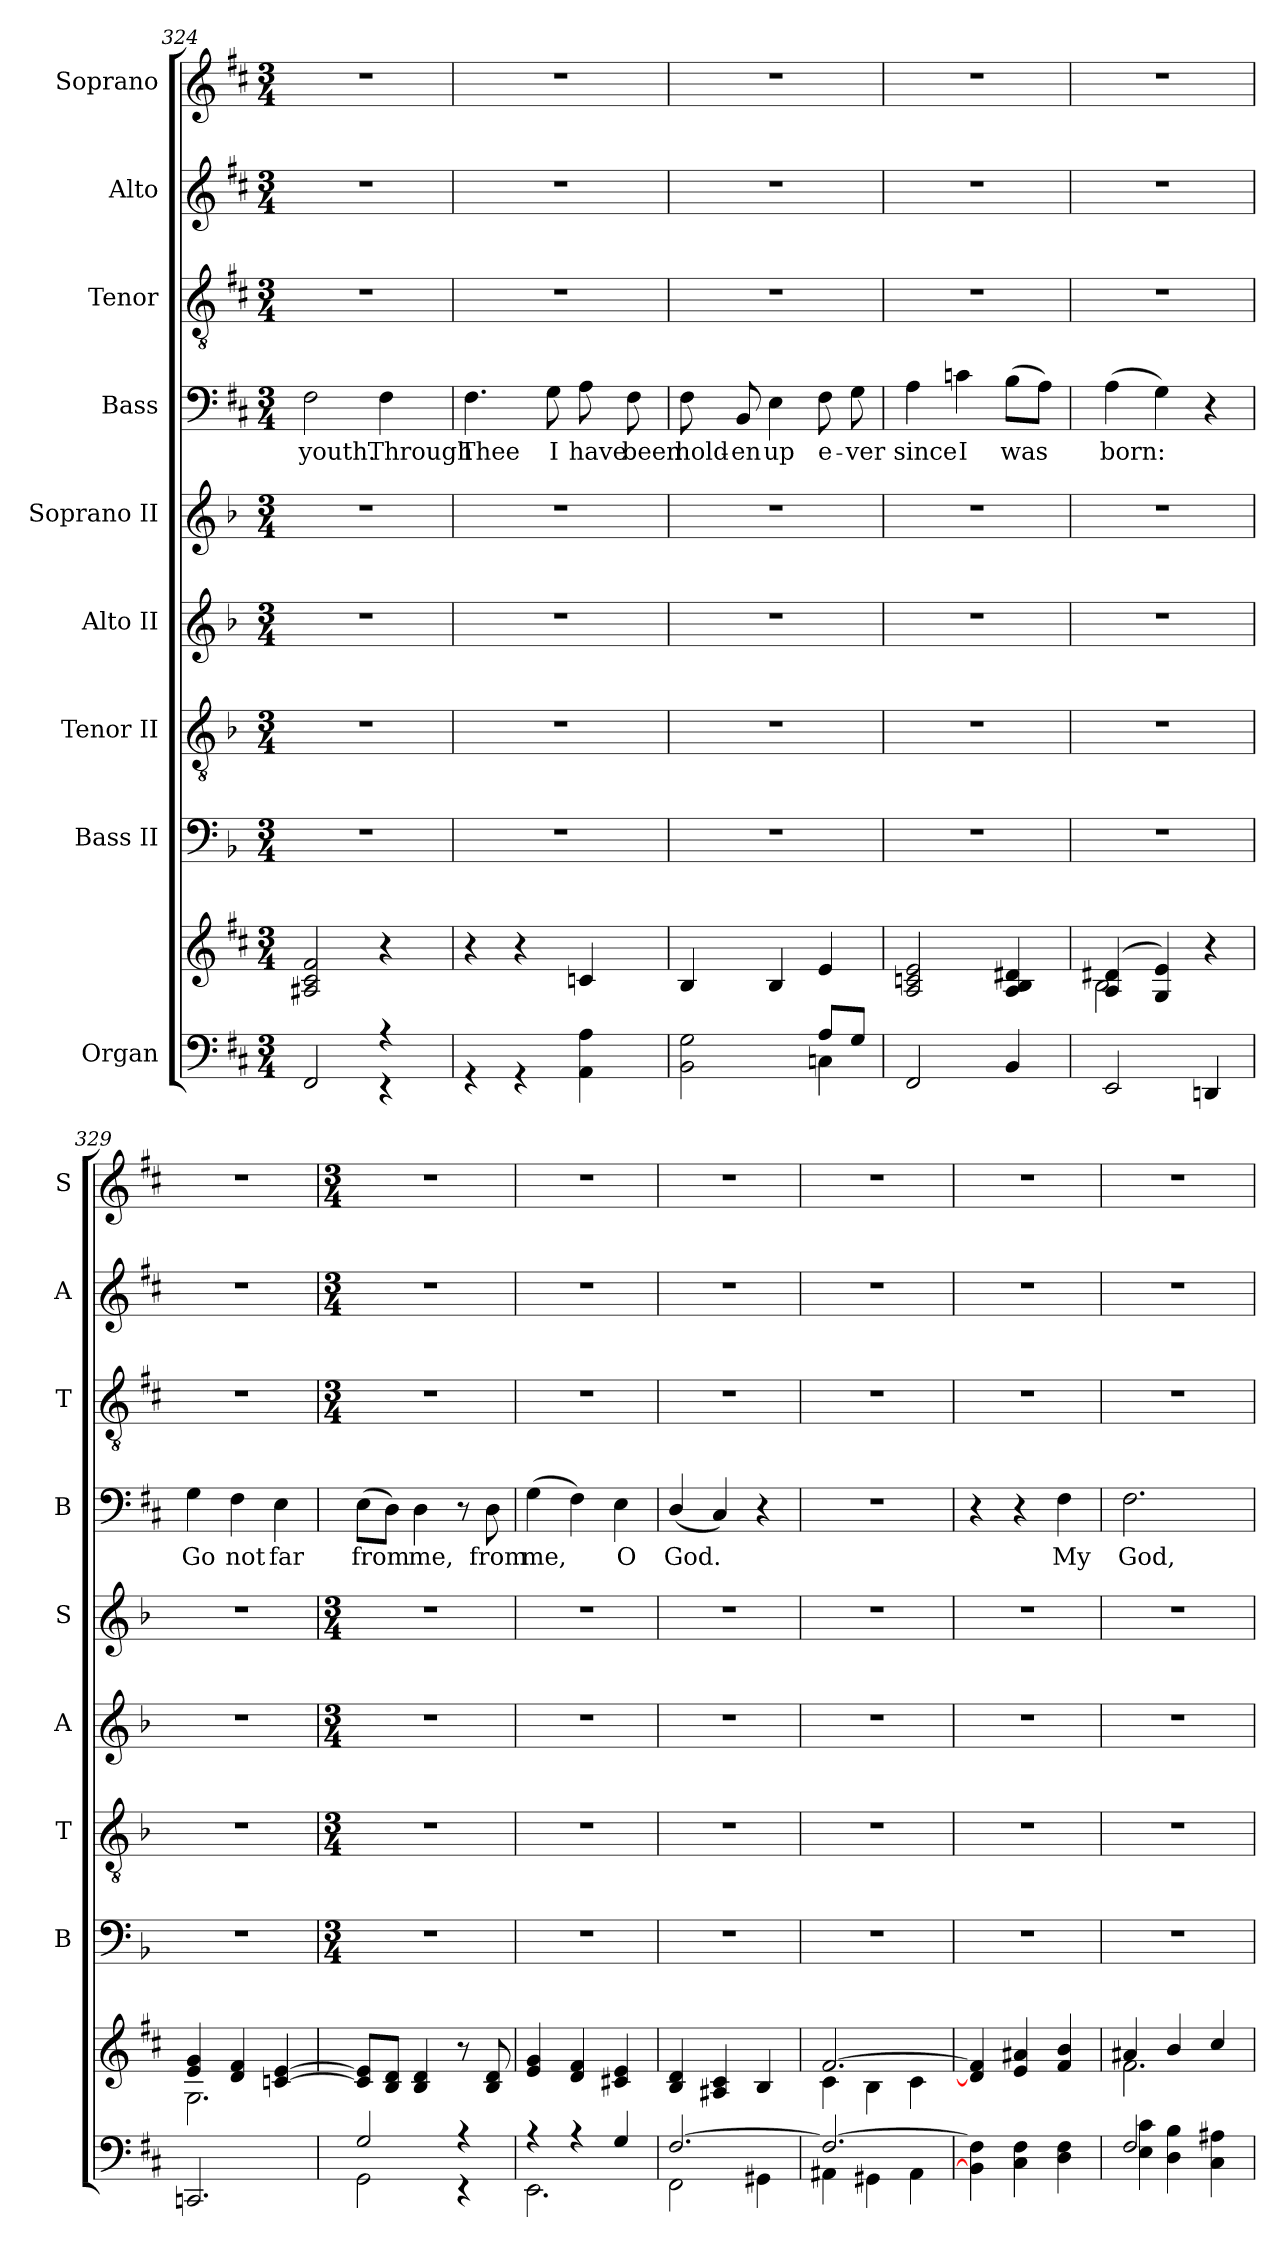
**kern	**kern	**kern	**kern	**kern	**kern	**kern	**text	**kern	**kern	**kern
*part9	*part9	*part8	*part7	*part6	*part5	*part4	*part4	*part3	*part2	*part1
*staff10	*staff9	*staff8	*staff7	*staff6	*staff5	*staff4	*staff4	*staff3	*staff2	*staff1
*I"Organ	*	*I"Bass II	*I"Tenor II	*I"Alto II	*I"Soprano II	*I"Bass	*	*I"Tenor	*I"Alto	*I"Soprano
*	*	*I'B	*I'T	*I'A	*I'S	*I'B	*	*I'T	*I'A	*I'S
!!LO:LB:g=z
*clefF4	*clefG2	*clefF4	*clefGv2	*clefG2	*clefG2	*clefF4	*	*clefGv2	*clefG2	*clefG2
*k[f#c#]	*k[f#c#]	*k[b-]	*k[b-]	*k[b-]	*k[b-]	*k[f#c#]	*	*k[f#c#]	*k[f#c#]	*k[f#c#]
*D:	*D:	*F:	*F:	*F:	*F:	*D:	*	*D:	*D:	*D:
*M3/4	*M3/4	*M3/4	*M3/4	*M3/4	*M3/4	*M3/4	*	*M3/4	*M3/4	*M3/4
=324	=324	=324	=324	=324	=324	=324	=324	=324	=324	=324
*^	*	*	*	*	*	*	*	*	*	*
!	!	!	!	!	!	!	!	!LO:LY:b	!	!	!
2ryy	2FF#/	2A#X 2c# 2f#	2.r	2.r	2.r	2.r	2F#	youth.	2.r	2.r	2.r
!	!	!	!	!	!	!	!	!LO:LY:b	!	!	!
4r	4r	4r	.	.	.	.	4F#	Through	.	.	.
=325	=325	=325	=325	=325	=325	=325	=325	=325	=325	=325	=325
!	!	!	!	!	!	!	!	!LO:LY:b	!	!	!
2.ryy	4r	4r	2.r	2.r	2.r	2.r	4.F#	Thee	2.r	2.r	2.r
.	4r	4r	.	.	.	.	.	.	.	.	.
!	!	!	!	!	!	!	!	!LO:LY:b	!	!	!
.	.	.	.	.	.	.	8G	I	.	.	.
!	!	!	!	!	!	!	!	!LO:LY:b	!	!	!
.	4AA\ 4A\	4cn	.	.	.	.	8A	have	.	.	.
!	!	!	!	!	!	!	!	!LO:LY:b	!	!	!
.	.	.	.	.	.	.	8F#	been	.	.	.
=326	=326	=326	=326	=326	=326	=326	=326	=326	=326	=326	=326
!	!	!	!	!	!	!	!	!LO:LY:b	!	!	!
2ryy	2BB\ 2G\	4B	2.r	2.r	2.r	2.r	8F#	hold-	2.r	2.r	2.r
!	!	!	!	!	!	!	!	!LO:LY:b	!	!	!
.	.	.	.	.	.	.	8BB	-en	.	.	.
!	!	!	!	!	!	!	!	!LO:LY:b	!	!	!
.	.	4B	.	.	.	.	4E	up	.	.	.
!	!	!	!	!	!	!	!	!LO:LY:b	!	!	!
8A/L	4Cn\	4e	.	.	.	.	8F#	e-	.	.	.
!	!	!	!	!	!	!	!	!LO:LY:b	!	!	!
8G/J	.	.	.	.	.	.	8G	-ver	.	.	.
=327	=327	=327	=327	=327	=327	=327	=327	=327	=327	=327	=327
!	!	!	!	!	!	!	!	!LO:LY:b	!	!	!
2.ryy	2FF#/	2A 2cn 2e	2.r	2.r	2.r	2.r	4A	since	2.r	2.r	2.r
!	!	!	!	!	!	!	!	!LO:LY:b	!	!	!
.	.	.	.	.	.	.	4cn	I	.	.	.
!	!	!	!	!	!	!	!	!LO:LY:b	!	!	!
.	4BB/	4A 4B 4d#X	.	.	.	.	(>8BL	was	.	.	.
.	.	.	.	.	.	.	8AJ)	.	.	.	.
=328	=328	=328	=328	=328	=328	=328	=328	=328	=328	=328	=328
*	*	*^	*	*	*	*	*	*	*	*	*
!	!	!	!	!	!	!	!	!	!LO:LY:b	!	!	!
2ryy	2EE/	(>4A 4d#X	2B\	2.r	2.r	2.r	2.r	(>4A	born:	2.r	2.r	2.r
.	.	4G 4e)	.	.	.	.	.	4G)	.	.	.	.
4ryy	4DDn/	4r	4ryy	.	.	.	.	4r	.	.	.	.
=329	=329	=329	=329	=329	=329	=329	=329	=329	=329	=329	=329	=329
!	!	!	!	!	!	!	!	!	!LO:LY:b	!	!	!
*v	*v	*	*	*	*	*	*	*	*	*	*	*
2.CCn/	4e 4g	2.G\	2.r	2.r	2.r	2.r	4G	Go	2.r	2.r	2.r
!	!	!	!	!	!	!	!	!LO:LY:b	!	!	!
.	4d 4f#	.	.	.	.	.	4F#	not	.	.	.
!	!	!	!	!	!	!	!	!LO:LY:b	!	!	!
.	[4cn [4e	.	.	.	.	.	4E	far	.	.	.
*	*v	*v	*	*	*	*	*	*	*	*	*
!!LO:LB:g=z
=330	=330	=330	=330	=330	=330	=330	=330	=330	=330	=330
*	*	*M3/4	*M3/4	*M3/4	*M3/4	*	*	*M3/4	*M3/4	*M3/4
*^	*^	*	*	*	*	*	*	*	*	*
*	*	*	*^	*	*	*	*	*	*	*	*	*
!	!	!	!LO:N:vis=1	!LO:N:vis=1	!	!	!	!	!	!LO:LY:b	!	!	!
2G/	2GG\	8c/] 8e/]L	2.ryy	2.ryy	2.r	2.r	2.r	2.r	(>8EL	from	2.r	2.r	2.r
.	.	8B/ 8d/J	.	.	.	.	.	.	8DJ)	.	.	.	.
!	!	!	!	!	!	!	!	!	!	!LO:LY:b	!	!	!
.	.	4B/ 4d/	.	.	.	.	.	.	4D	me,	.	.	.
4r	4r	8r	.	.	.	.	.	.	8r	.	.	.	.
!	!	!	!	!	!	!	!	!	!	!LO:LY:b	!	!	!
.	.	8B/ 8d/	.	.	.	.	.	.	8D	from	.	.	.
=331	=331	=331	=331	=331	=331	=331	=331	=331	=331	=331	=331	=331	=331
!	!	!	!LO:N:vis=1	!LO:N:vis=1	!	!	!	!	!	!LO:LY:b	!	!	!
4r	2.EE\	4e/ 4g/	2.ryy	2.ryy	2.r	2.r	2.r	2.r	(>4G	me,	2.r	2.r	2.r
4r	.	4d/ 4f#/	.	.	.	.	.	.	4F#)	.	.	.	.
!	!	!	!	!	!	!	!	!	!	!LO:LY:b	!	!	!
4G/	.	4c#X/ 4e/	.	.	.	.	.	.	4E	O	.	.	.
=332	=332	=332	=332	=332	=332	=332	=332	=332	=332	=332	=332	=332	=332
!	!	!	!	!LO:N:vis=1	!	!	!	!	!	!LO:LY:b	!	!	!
[2.F#/	2FF#\	4B/ 4d/	2.ryy	2.ryy	2.r	2.r	2.r	2.r	(<4D/	God.	2.r	2.r	2.r
.	.	4A#X/ 4c#/	.	.	.	.	.	.	4C#)	.	.	.	.
.	4GG#X\	4B/	.	.	.	.	.	.	4r	.	.	.	.
=333	=333	=333	=333	=333	=333	=333	=333	=333	=333	=333	=333	=333	=333
!	!	!	!	!LO:N:vis=1	!	!	!	!	!LO:N:vis=1	!	!	!	!
2.F#/_	4AA#X\	[2.f#/	4c#\	2.ryy	2.r	2.r	2.r	2.r	2.r	.	2.r	2.r	2.r
.	4GG#X\	.	4B\	.	.	.	.	.	.	.	.	.	.
.	4AA#\	.	4c#\	.	.	.	.	.	.	.	.	.	.
=334	=334	=334	=334	=334	=334	=334	=334	=334	=334	=334	=334	=334	=334
!	!	!	!	!LO:N:vis=1	!	!	!	!	!	!	!	!	!
4BB\] 4F#\]	2.ryy	4d/] 4f#/]	2.ryy	2.ryy	2.r	2.r	2.r	2.r	4r	.	2.r	2.r	2.r
4C#\ 4F#\	.	4e/ 4a#X/	.	.	.	.	.	.	4r	.	.	.	.
!	!	!	!	!	!	!	!	!	!	!LO:LY:b	!	!	!
4D\ 4F#\	.	4f#/ 4b/	.	.	.	.	.	.	4F#	My	.	.	.
=335	=335	=335	=335	=335	=335	=335	=335	=335	=335	=335	=335	=335	=335
!	!	!	!	!LO:N:vis=1	!	!	!	!	!	!LO:LY:b	!	!	!
2F#/	4E\ 4c#\	4a#X/	2.f#\	2.ryy	2.r	2.r	2.r	2.r	2.F#	God,	2.r	2.r	2.r
.	4D\ 4B\	4b/	.	.	.	.	.	.	.	.	.	.	.
4ryy	4C#\ 4A#X\	4cc#/	.	.	.	.	.	.	.	.	.	.	.
*v	*v	*	*	*	*	*	*	*	*	*	*	*	*
*	*v	*v	*v	*	*	*	*	*	*	*	*	*
=	=	=	=	=	=	=	=	=	=	=
*-	*-	*-	*-	*-	*-	*-	*-	*-	*-	*-
